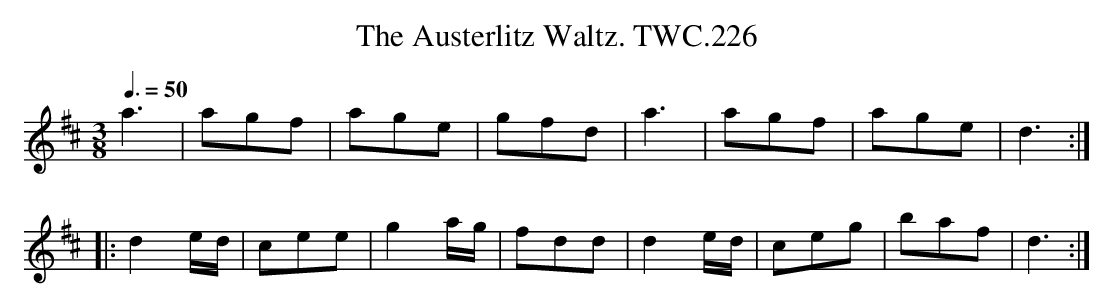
X:1
T:Austerlitz Waltz. TWC.226, The
L:1/8
M:3/8
Q:3/8=50
K:D
a3|agf|age|gfd|a3|agf|age|d3 :|
|: d2 e/d/|cee|g2 a/g/|fdd|d2 e/d/|ceg|baf|d3 :|
